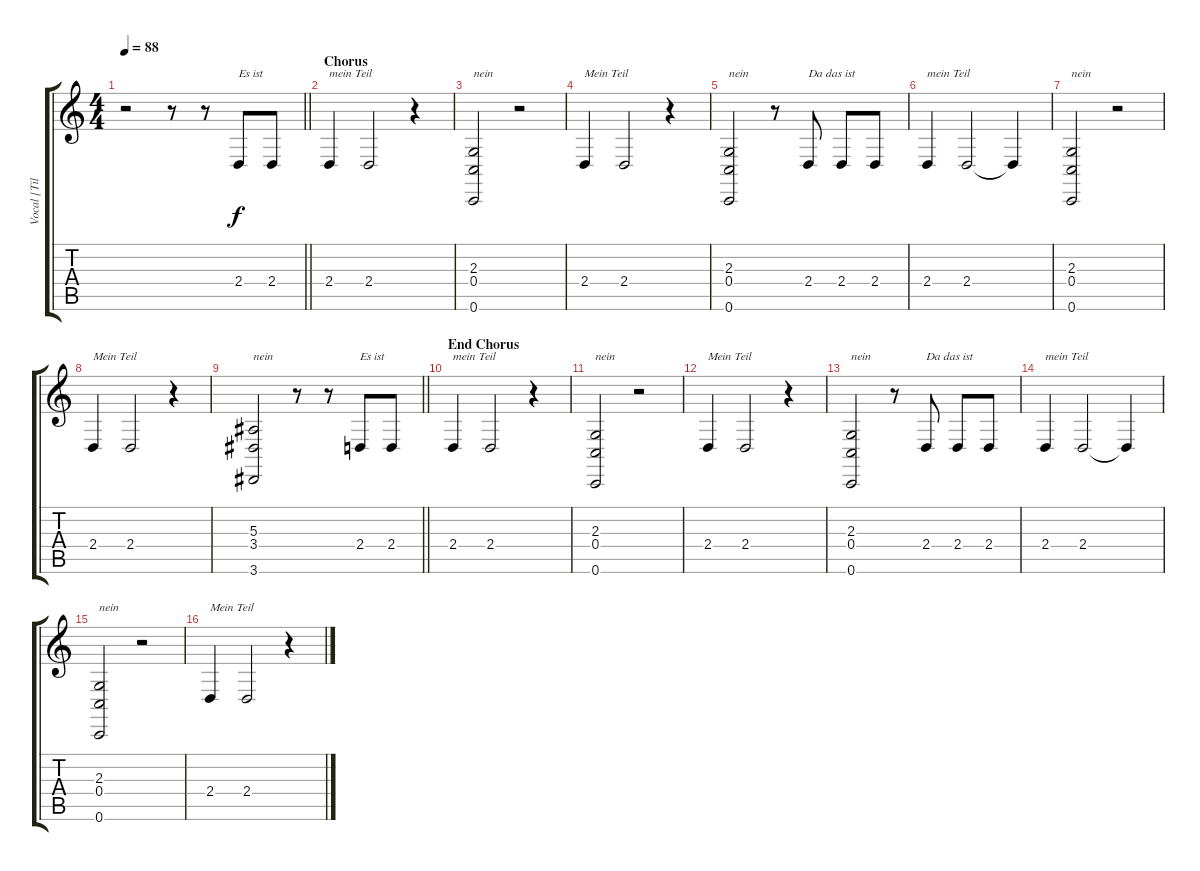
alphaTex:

\track ("Vocal [Till]" "Vocal [Til") {instrument viola}
\staff {score tabs}
\tuning (D4 A3 F3 C3 G2 C2) {hide}
\ts (4 4)
\tempo 88
\clef g2
\barLineRight lightlight
\ks c
r.2{dy f} r.8 r.8 2.4.8{txt "Es ist"} 2.4.8 |
\section ("" "Chorus")
2.4.4{txt "mein Teil"} 2.4.2 r.4 |
(2.3 0.4 0.6).2{txt "nein"} r.2 |
2.4.4{txt "Mein Teil"} 2.4.2 r.4 |
(2.3 0.4 0.6).2{txt "nein"} r.8 2.4.8{txt "Da das ist"} 2.4.8 2.4.8 |
2.4.4{txt "mein Teil"} 2.4.2 2.4{t}.4 |
(2.3 0.4 0.6).2{txt "nein "} r.2 |
2.4.4{txt "Mein Teil"} 2.4.2 r.4 |
\barLineRight lightlight
(5.3 3.4 3.6).2{txt "nein "} r.8 r.8 2.4.8{txt "Es ist"} 2.4.8 |
\section ("" "End Chorus")
2.4.4{txt "mein Teil"} 2.4.2 r.4 |
(2.3 0.4 0.6).2{txt "nein"} r.2 |
2.4.4{txt "Mein Teil"} 2.4.2 r.4 |
(2.3 0.4 0.6).2{txt "nein"} r.8 2.4.8{txt "Da das ist"} 2.4.8 2.4.8 |
2.4.4{txt "mein Teil"} 2.4.2 2.4{t}.4 |
(2.3 0.4 0.6).2{txt "nein "} r.2 |
2.4.4{txt "Mein Teil"} 2.4.2 r.4
